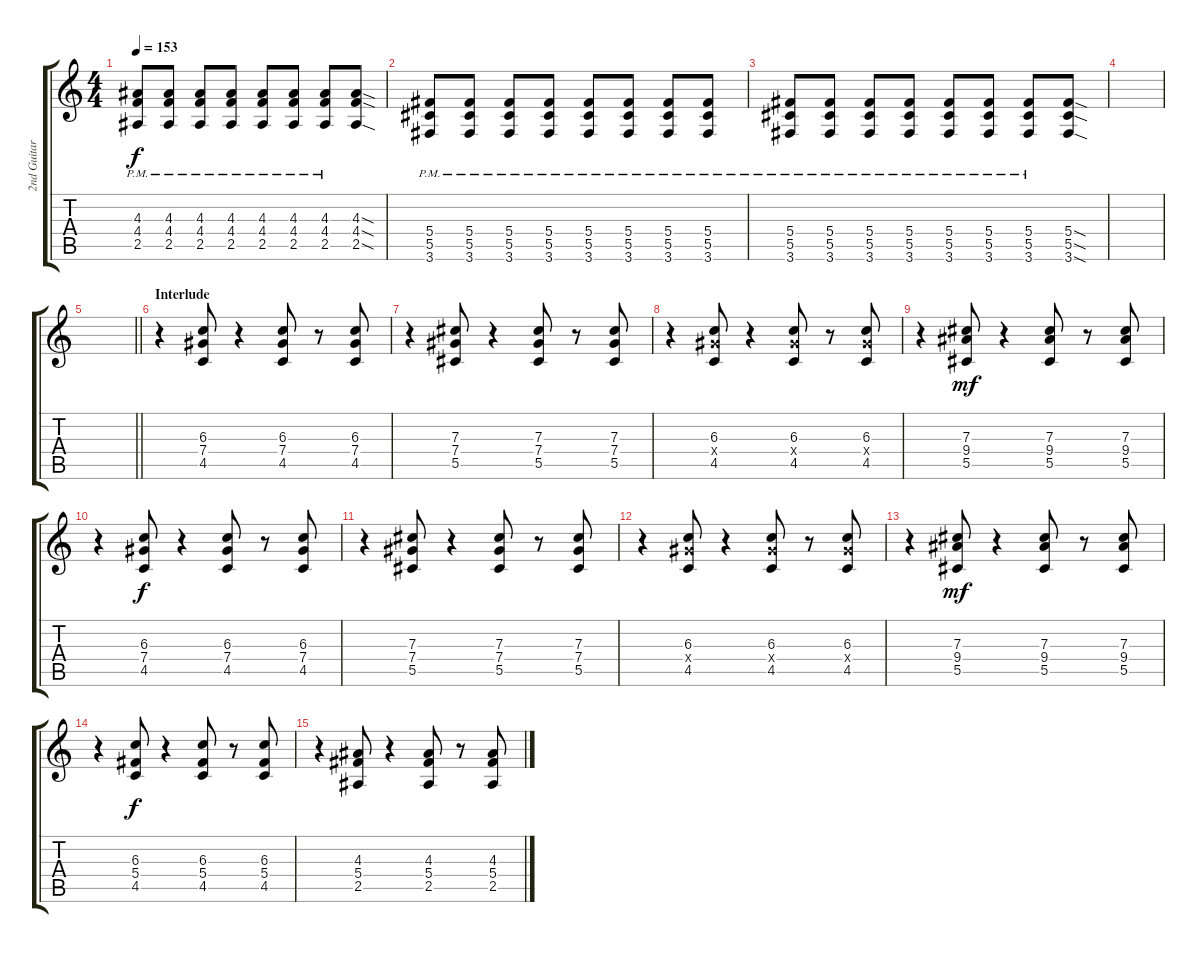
\track ("2nd Guitar (Farin Urlaub)" "2nd Guitar") {instrument distortionguitar}
\staff {score tabs}
\tuning (Eb4 Bb3 Gb3 Db3 Ab2 Eb2) {hide}
\ts (4 4)
\tempo 153
\clef g2
\ks c
(4.3{pm} 4.4{pm} 2.5{pm}).8{dy f} (4.3{pm} 4.4{pm} 2.5{pm}).8 (4.3{pm} 4.4{pm} 2.5{pm}).8 (4.3{pm} 4.4{pm} 2.5{pm}).8 (4.3{pm} 4.4{pm} 2.5{pm}).8 (4.3{pm} 4.4{pm} 2.5{pm}).8 (4.3{pm} 4.4{pm} 2.5{pm}).8 (4.3{sod} 4.4{sod} 2.5{sod}).8 |
(5.4{pm} 5.5{pm} 3.6{pm}).8 (5.4{pm} 5.5{pm} 3.6{pm}).8 (5.4{pm} 5.5{pm} 3.6{pm}).8 (5.4{pm} 5.5{pm} 3.6{pm}).8 (5.4{pm} 5.5{pm} 3.6{pm}).8 (5.4{pm} 5.5{pm} 3.6{pm}).8 (5.4{pm} 5.5{pm} 3.6{pm}).8 (5.4{pm} 5.5{pm} 3.6{pm}).8 |
(5.4{pm} 5.5{pm} 3.6{pm}).8 (5.4{pm} 5.5{pm} 3.6{pm}).8 (5.4{pm} 5.5{pm} 3.6{pm}).8 (5.4{pm} 5.5{pm} 3.6{pm}).8 (5.4{pm} 5.5{pm} 3.6{pm}).8 (5.4{pm} 5.5{pm} 3.6{pm}).8 (5.4{pm} 5.5{pm} 3.6{pm}).8 (5.4{sod} 5.5{sod} 3.6{sod}).8 |
|
\barLineRight lightlight
|
\section ("" "Interlude")
r.4 (6.3 7.4 4.5).8{volume 10} r.4 (6.3 7.4 4.5).8 r.8 (6.3 7.4 4.5).8 |
r.4 (7.3 7.4 5.5).8 r.4 (7.3 7.4 5.5).8 r.8 (7.3 7.4 5.5).8 |
r.4 (6.3 7.4{x} 4.5).8 r.4 (6.3 7.4{x} 4.5).8 r.8 (6.3 7.4{x} 4.5).8 |
r.4 (7.3 9.4 5.5).8{dy mf} r.4 (7.3 9.4 5.5).8 r.8 (7.3 9.4 5.5).8 |
r.4 (6.3 7.4 4.5).8{dy f} r.4 (6.3 7.4 4.5).8 r.8 (6.3 7.4 4.5).8 |
r.4 (7.3 7.4 5.5).8 r.4 (7.3 7.4 5.5).8 r.8 (7.3 7.4 5.5).8 |
r.4 (6.3 7.4{x} 4.5).8 r.4 (6.3 7.4{x} 4.5).8 r.8 (6.3 7.4{x} 4.5).8 |
r.4 (7.3 9.4 5.5).8{dy mf} r.4 (7.3 9.4 5.5).8 r.8 (7.3 9.4 5.5).8 |
r.4 (6.3 5.4 4.5).8{dy f} r.4 (6.3 5.4 4.5).8 r.8 (6.3 5.4 4.5).8 |
r.4 (4.3 5.4 2.5).8 r.4 (4.3 5.4 2.5).8 r.8 (4.3 5.4 2.5).8
